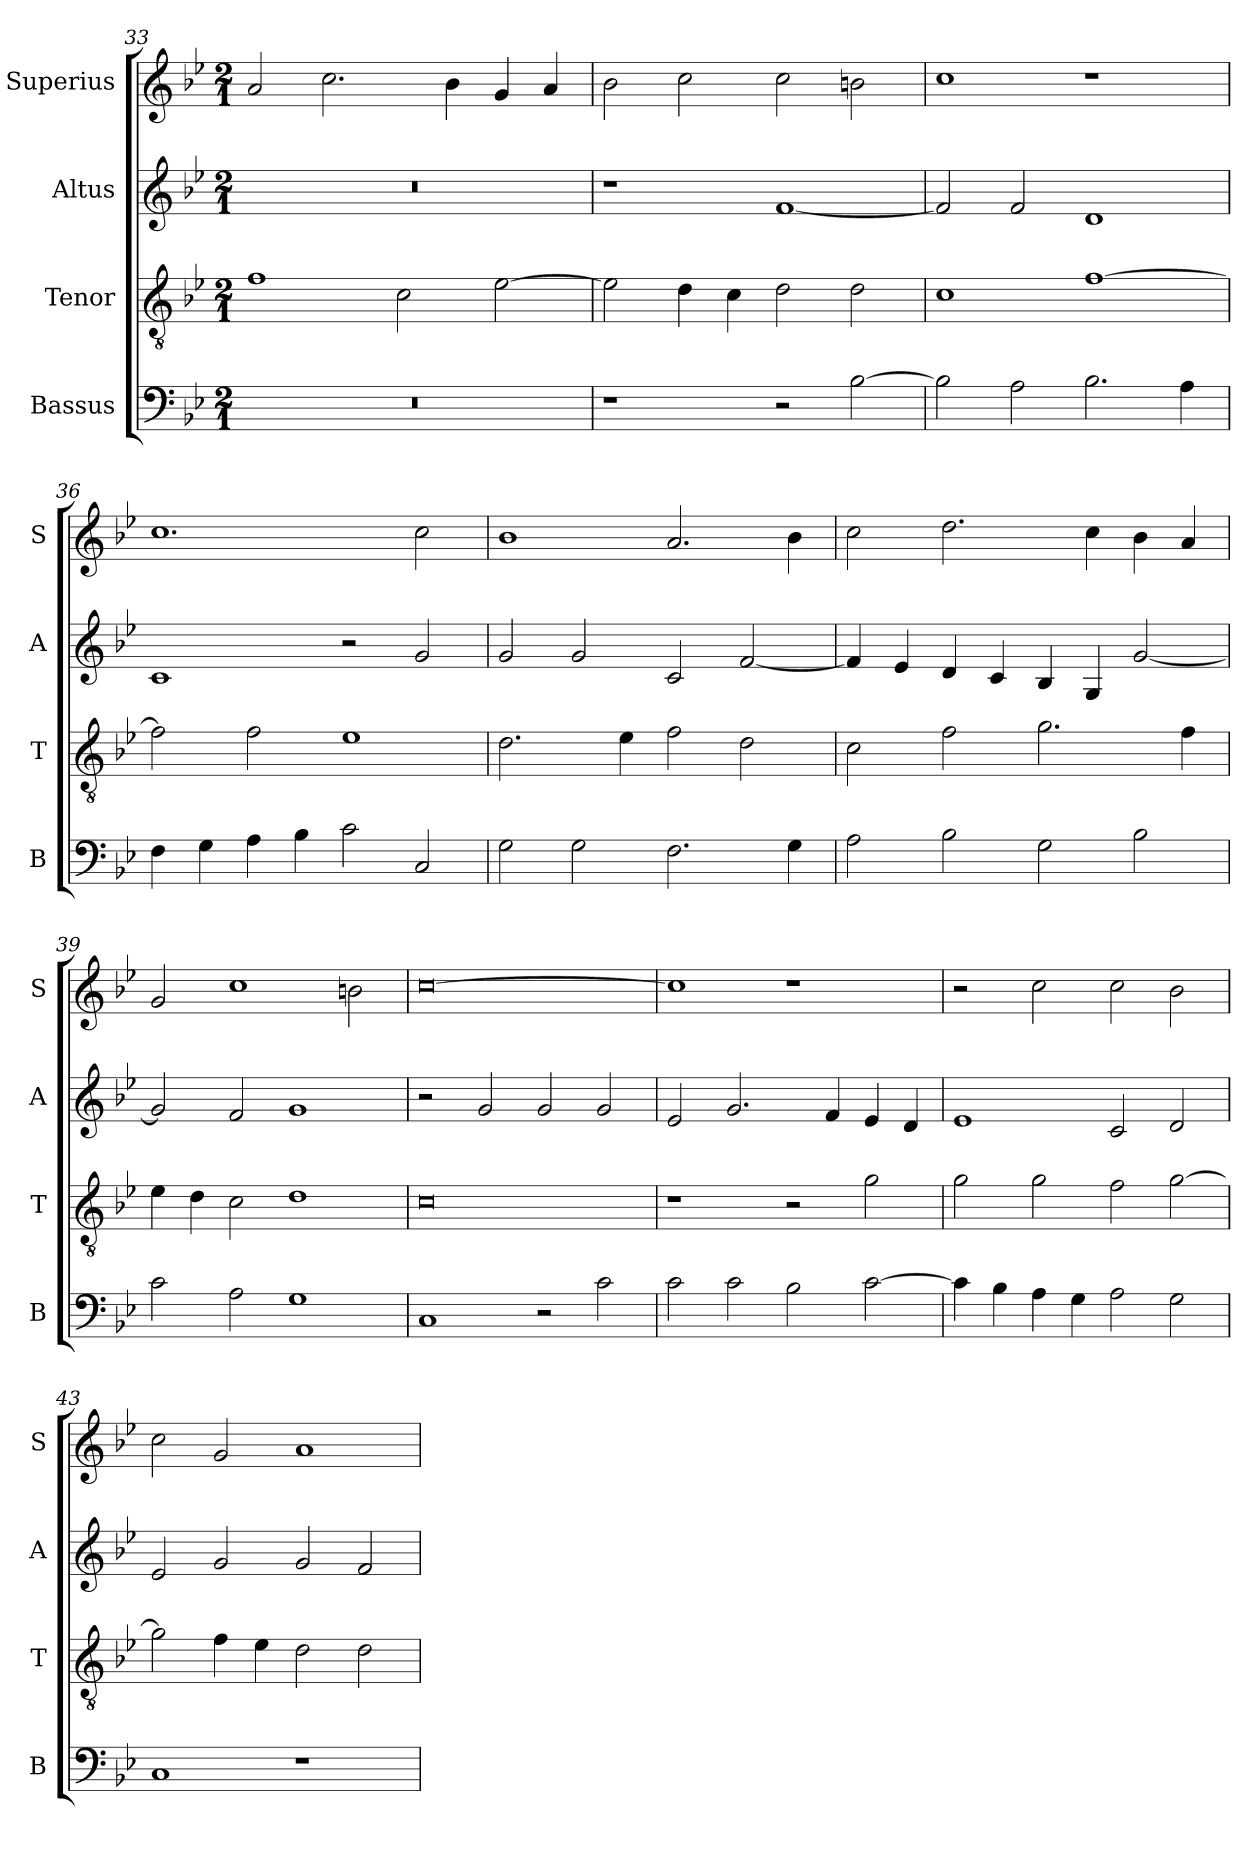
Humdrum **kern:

**kern	**kern	**kern	**kern
*part4	*part3	*part2	*part1
*staff4	*staff3	*staff2	*staff1
*I"Bassus	*I"Tenor	*I"Altus	*I"Superius
*I'B	*I'T	*I'A	*I'S
*clefF4	*clefGv2	*clefG2	*clefG2
*k[b-e-]	*k[b-e-]	*k[b-e-]	*k[b-e-]
*B-:	*B-:	*B-:	*B-:
*M2/1	*M2/1	*M2/1	*M2/1
=33	=33	=33	=33
0r	1f	0r	2a
.	.	.	2.cc
.	2c	.	.
.	.	.	4b-
.	[2e-	.	4g
.	.	.	4a
=34	=34	=34	=34
1r	2e-]	1r	2b-
.	4d	.	2cc
.	4c	.	.
2r	2d	[1f	2cc
[2B-	2d	.	2bn
=35	=35	=35	=35
2B-]	1c	2f]	1cc
2A	.	2f	.
2.B-	[1f	1d	1r
4A	.	.	.
=36	=36	=36	=36
4F	2f]	1c	1.cc
4G	.	.	.
4A	2f	.	.
4B-	.	.	.
2c	1e-	2r	.
2C	.	2g	2cc
=37	=37	=37	=37
2G	2.d	2g	1b-
2G	.	2g	.
.	4e-	.	.
2.F	2f	2c	2.a
.	2d	[2f	.
4G	.	.	4b-
=38	=38	=38	=38
2A	2c	4f]	2cc
.	.	4e-	.
2B-	2f	4d	2.dd
.	.	4c	.
2G	2.g	4B-	.
.	.	4G	4cc
2B-	.	[2g	4b-
.	4f	.	4a
=39	=39	=39	=39
2c	4e-	2g]	2g
.	4d	.	.
2A	2c	2f	1cc
1G	1d	1g	.
.	.	.	2bn
=40	=40	=40	=40
1C	0c	2r	[0cc
.	.	2g	.
2r	.	2g	.
2c	.	2g	.
=41	=41	=41	=41
2c	1r	2e-	1cc]
2c	.	2.g	.
2B-	2r	.	1r
.	.	4f	.
[2c	2g	4e-	.
.	.	4d	.
=42	=42	=42	=42
4c]	2g	1e-	2r
4B-	.	.	.
4A	2g	.	2cc
4G	.	.	.
2A	2f	2c	2cc
2G	[2g	2d	2b-
=43	=43	=43	=43
1C	2g]	2e-	2cc
.	4f	2g	2g
.	4e-	.	.
1r	2d	2g	1a
.	2d	2f	.
=	=	=	=
*-	*-	*-	*-
